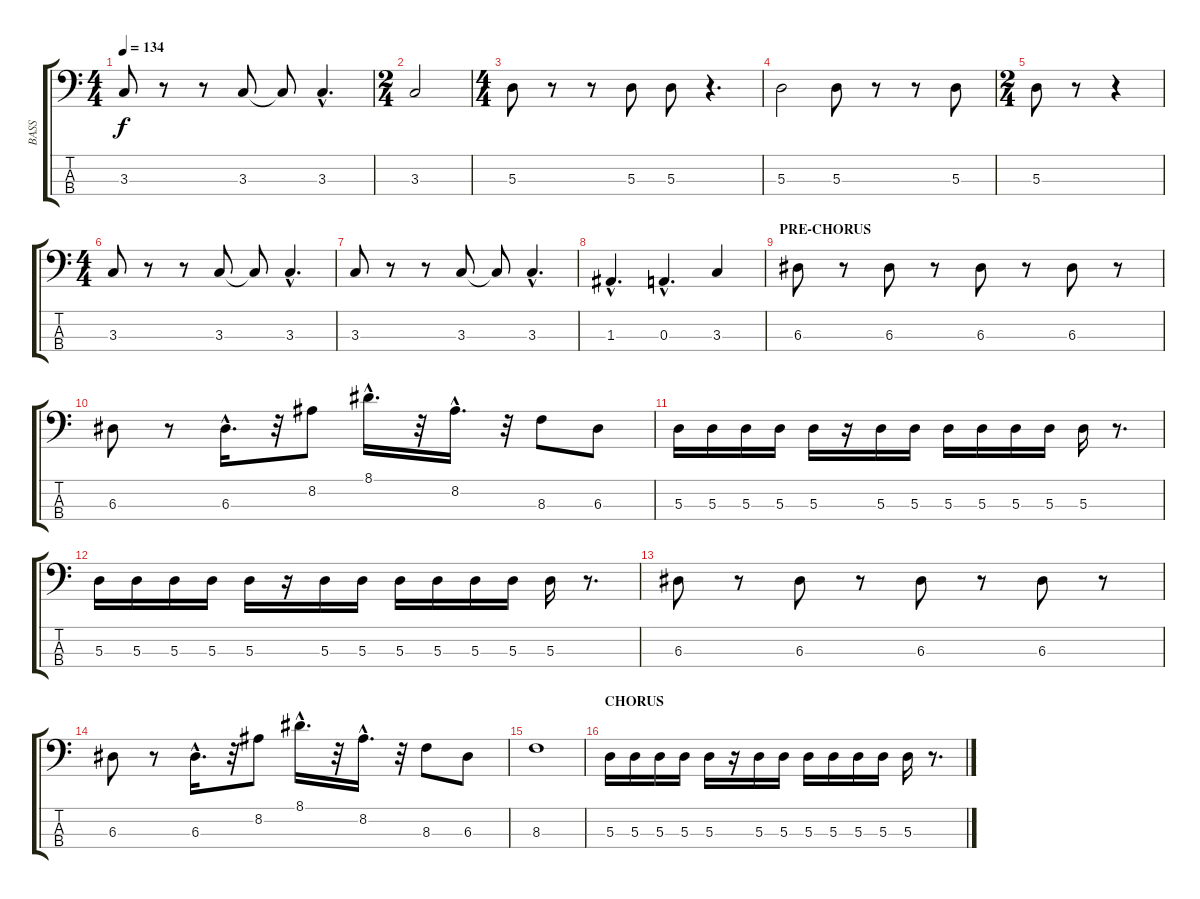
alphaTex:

\track ("BASS" "BASS") {instrument electricbassfinger}
\staff {score tabs}
\tuning (G2 D2 A1 E1) {hide}
\ts (4 4)
\tempo 134
\clef f4
\ks c
3.3.8{dy f} r.8 r.8 3.3.8 3.3{t}.8 3.3{hac}.4{d} |
\ts (2 4)
3.3.2 |
\ts (4 4)
5.3.8 r.8 r.8 5.3.8 5.3.8 r.4{d} |
5.3.2 5.3.8 r.8 r.8 5.3.8 |
\ts (2 4)
5.3.8 r.8 r.4 |
\ts (4 4)
3.3.8 r.8 r.8 3.3.8 3.3{t}.8 3.3{hac}.4{d} |
3.3.8 r.8 r.8 3.3.8 3.3{t}.8 3.3{hac}.4{d} |
1.3{hac}.4{d} 0.3{hac}.4{d} 3.3.4 |
\section ("" "PRE-CHORUS")
6.3.8 r.8 6.3.8 r.8 6.3.8 r.8 6.3.8 r.8 |
6.3.8 r.8 6.3{hac}.16{d} r.32 8.2.8 8.1{hac}.16{d} r.32 8.2{hac}.16{d} r.32 8.3.8 6.3.8 |
5.3.16 5.3.16 5.3.16 5.3.16 5.3.16 r.16 5.3.16 5.3.16 5.3.16 5.3.16 5.3.16 5.3.16 5.3.16 r.8{d} |
5.3.16 5.3.16 5.3.16 5.3.16 5.3.16 r.16 5.3.16 5.3.16 5.3.16 5.3.16 5.3.16 5.3.16 5.3.16 r.8{d} |
6.3.8 r.8 6.3.8 r.8 6.3.8 r.8 6.3.8 r.8 |
6.3.8 r.8 6.3{hac}.16{d} r.32 8.2.8 8.1{hac}.16{d} r.32 8.2{hac}.16{d} r.32 8.3.8 6.3.8 |
8.3.1 |
\section ("" "CHORUS")
5.3.16 5.3.16 5.3.16 5.3.16 5.3.16 r.16 5.3.16 5.3.16 5.3.16 5.3.16 5.3.16 5.3.16 5.3.16 r.8{d}
